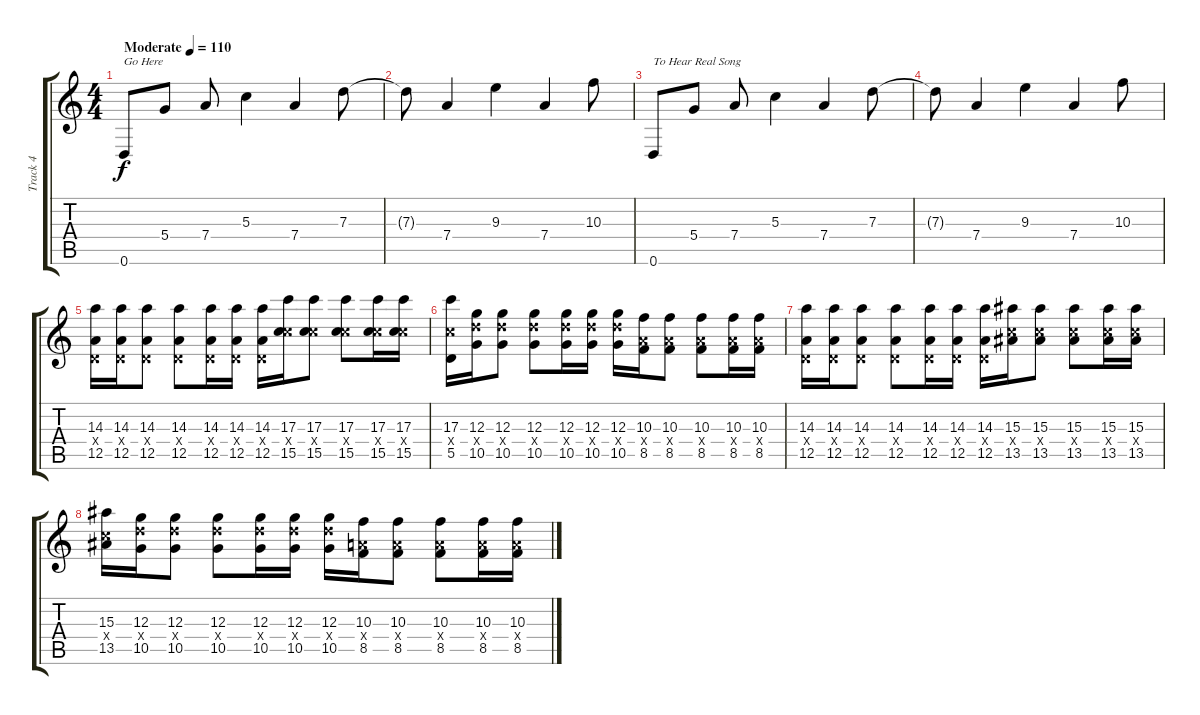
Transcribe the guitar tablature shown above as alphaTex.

\track ("Track 4" "Track 4") {instrument electricguitarclean}
\staff {score tabs}
\tuning (E4 B3 G3 D3 A2 D2) {hide}
\ts (4 4)
\tempo (110 "Moderate")
\clef g2
\ks c
0.6.8{txt "Go Here" dy f instrument electricguitarclean} 5.4.8 7.4.8 5.3.4 7.4.4 7.3.8 |
7.3{t}.8 7.4.4 9.3.4 7.4.4 10.3.8 |
0.6.8{txt "To Hear Real Song"} 5.4.8 7.4.8 5.3.4 7.4.4 7.3.8 |
7.3{t}.8 7.4.4 9.3.4 7.4.4 10.3.8 |
(14.3 0.4{x} 12.5).16{instrument overdrivenguitar} (14.3 0.4{x} 12.5).16 (14.3 0.4{x} 12.5).8 (14.3 0.4{x} 12.5).8 (14.3 0.4{x} 12.5).16 (14.3 0.4{x} 12.5).16 (14.3 0.4{x} 12.5).16 (17.3 10.4{x} 15.5).16 (17.3 10.4{x} 15.5).8 (17.3 10.4{x} 15.5).8 (17.3 10.4{x} 15.5).16 (17.3 10.4{x} 15.5).16 |
(17.3 10.4{x} 5.5).16 (12.3 12.4{x} 10.5).16 (12.3 12.4{x} 10.5).8 (12.3 12.4{x} 10.5).8 (12.3 12.4{x} 10.5).16 (12.3 12.4{x} 10.5).16 (12.3 12.4{x} 10.5).16 (10.3 7.4{x} 8.5).16 (10.3 7.4{x} 8.5).8 (10.3 7.4{x} 8.5).8 (10.3 7.4{x} 8.5).16 (10.3 7.4{x} 8.5).16 |
(14.3 0.4{x} 12.5).16 (14.3 0.4{x} 12.5).16 (14.3 0.4{x} 12.5).8 (14.3 0.4{x} 12.5).8 (14.3 0.4{x} 12.5).16 (14.3 0.4{x} 12.5).16 (14.3 0.4{x} 12.5).16 (15.3 10.4{x} 13.5).16 (15.3 10.4{x} 13.5).8 (15.3 10.4{x} 13.5).8 (15.3 10.4{x} 13.5).16 (15.3 10.4{x} 13.5).16 |
(15.3 10.4{x} 13.5).16 (12.3 12.4{x} 10.5).16 (12.3 12.4{x} 10.5).8 (12.3 12.4{x} 10.5).8 (12.3 12.4{x} 10.5).16 (12.3 12.4{x} 10.5).16 (12.3 12.4{x} 10.5).16 (10.3 7.4{x} 8.5).16 (10.3 7.4{x} 8.5).8 (10.3 7.4{x} 8.5).8 (10.3 7.4{x} 8.5).16 (10.3 7.4{x} 8.5).16
